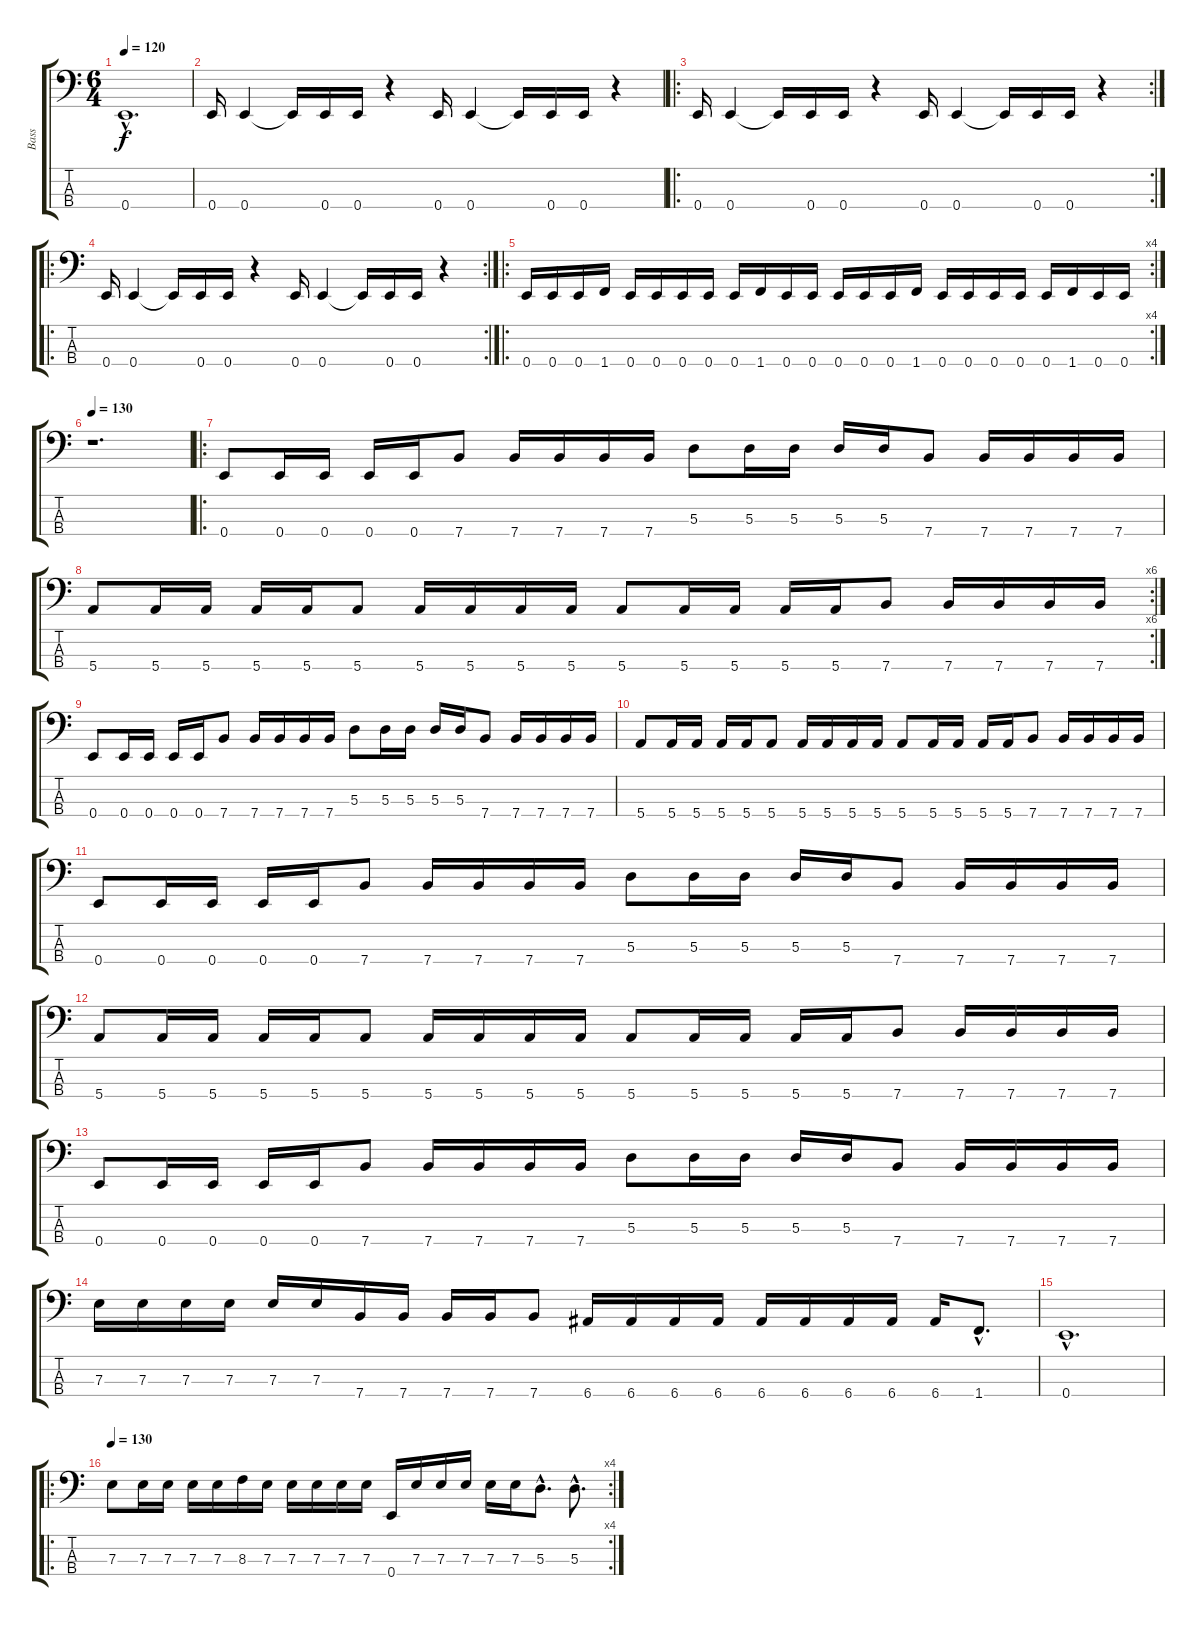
\track ("Bass" "Bass") {instrument electricbassfinger}
\staff {score tabs}
\tuning (G2 D2 A1 E1) {hide}
\ts (6 4)
\tempo 120
\clef f4
\ks c
0.4{hac t}.1{d dy f} |
0.4.16 0.4.4 0.4{t}.16 0.4.16 0.4.16 r.4 0.4.16 0.4.4 0.4{t}.16 0.4.16 0.4.16 r.4 |
\ro
\rc 2
0.4.16 0.4.4 0.4{t}.16 0.4.16 0.4.16 r.4 0.4.16 0.4.4 0.4{t}.16 0.4.16 0.4.16 r.4 |
\ro
\rc 2
0.4.16 0.4.4 0.4{t}.16 0.4.16 0.4.16 r.4 0.4.16 0.4.4 0.4{t}.16 0.4.16 0.4.16 r.4 |
\ro
\rc 4
0.4.16 0.4.16 0.4.16 1.4.16 0.4.16 0.4.16 0.4.16 0.4.16 0.4.16 1.4.16 0.4.16 0.4.16 0.4.16 0.4.16 0.4.16 1.4.16 0.4.16 0.4.16 0.4.16 0.4.16 0.4.16 1.4.16 0.4.16 0.4.16 |
\tempo 130
r.1{d} |
\ro
0.4.8 0.4.16 0.4.16 0.4.16 0.4.16 7.4.8 7.4.16 7.4.16 7.4.16 7.4.16 5.3.8 5.3.16 5.3.16 5.3.16 5.3.16 7.4.8 7.4.16 7.4.16 7.4.16 7.4.16 |
\rc 6
5.4.8 5.4.16 5.4.16 5.4.16 5.4.16 5.4.8 5.4.16 5.4.16 5.4.16 5.4.16 5.4.8 5.4.16 5.4.16 5.4.16 5.4.16 7.4.8 7.4.16 7.4.16 7.4.16 7.4.16 |
0.4.8 0.4.16 0.4.16 0.4.16 0.4.16 7.4.8 7.4.16 7.4.16 7.4.16 7.4.16 5.3.8 5.3.16 5.3.16 5.3.16 5.3.16 7.4.8 7.4.16 7.4.16 7.4.16 7.4.16 |
5.4.8 5.4.16 5.4.16 5.4.16 5.4.16 5.4.8 5.4.16 5.4.16 5.4.16 5.4.16 5.4.8 5.4.16 5.4.16 5.4.16 5.4.16 7.4.8 7.4.16 7.4.16 7.4.16 7.4.16 |
0.4.8 0.4.16 0.4.16 0.4.16 0.4.16 7.4.8 7.4.16 7.4.16 7.4.16 7.4.16 5.3.8 5.3.16 5.3.16 5.3.16 5.3.16 7.4.8 7.4.16 7.4.16 7.4.16 7.4.16 |
5.4.8 5.4.16 5.4.16 5.4.16 5.4.16 5.4.8 5.4.16 5.4.16 5.4.16 5.4.16 5.4.8 5.4.16 5.4.16 5.4.16 5.4.16 7.4.8 7.4.16 7.4.16 7.4.16 7.4.16 |
0.4.8 0.4.16 0.4.16 0.4.16 0.4.16 7.4.8 7.4.16 7.4.16 7.4.16 7.4.16 5.3.8 5.3.16 5.3.16 5.3.16 5.3.16 7.4.8 7.4.16 7.4.16 7.4.16 7.4.16 |
7.3.16 7.3.16 7.3.16 7.3.16 7.3.16 7.3.16 7.4.16 7.4.16 7.4.16 7.4.16 7.4.8 6.4.16 6.4.16 6.4.16 6.4.16 6.4.16 6.4.16 6.4.16 6.4.16 6.4.16 1.4{hac}.8{d} |
0.4{hac}.1{d} |
\ro
\rc 4
\tempo 130
7.3.8 7.3.16 7.3.16 7.3.16 7.3.16 8.3.16 7.3.16 7.3.16 7.3.16 7.3.16 7.3.16 0.4.16 7.3.16 7.3.16 7.3.16 7.3.16 7.3.16 5.3{hac}.8{d} 5.3{hac}.8{d}
